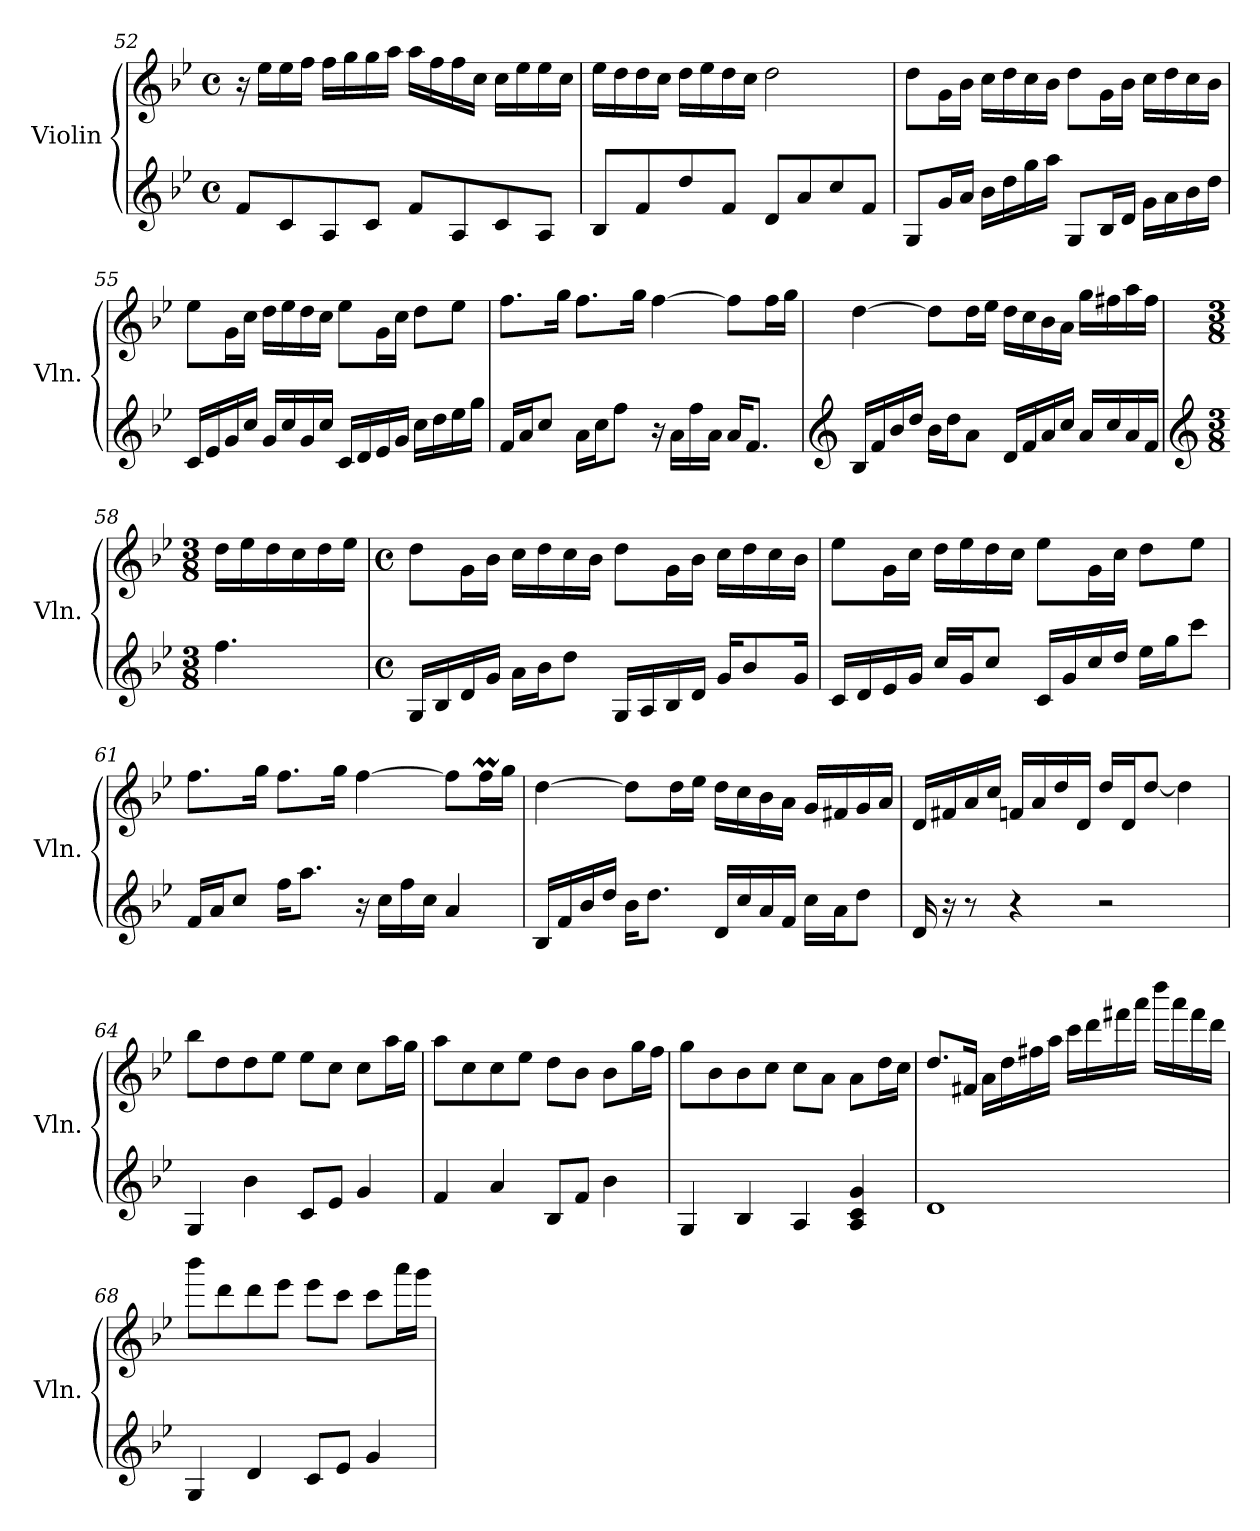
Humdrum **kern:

**kern	**kern
*part1	*part1
*staff2	*staff1
*I"Violin	*
*I'Vln.	*
*clefG2	*clefG2
*k[b-e-]	*k[b-e-]
*M4/4	*M4/4
*met(c)	*met(c)
=52	=52
8f/L	16r
.	16ee-\LL
8c/	16ee-\
.	16ff\JJ
8A/	16ff\LL
.	16gg\
8c/J	16gg\
.	16aa\JJ
8f/L	16aa\LL
.	16ff\
8A/	16ff\
.	16cc\JJ
8c/	16cc\LL
.	16ee-\
8A/J	16ee-\
.	16cc\JJ
!!LO:LB:g=z
=53	=53
8B-/L	16ee-\LL
.	16dd\
8f/	16dd\
.	16cc\JJ
8dd/	16dd\LL
.	16ee-\
8f/J	16dd\
.	16cc\JJ
8d/L	2dd\
8a/	.
8cc/	.
8f/J	.
=54	=54
8G/L	8dd\L
16g/L	16g\L
16a/JJ	16b-\JJ
16b-\LL	16cc\LL
16dd\	16dd\
16gg\	16cc\
16aa\JJ	16b-\JJ
8G/L	8dd\L
16B-/L	16g\L
16d/JJ	16b-\JJ
16g\LL	16cc\LL
16a\	16dd\
16b-\	16cc\
16dd\JJ	16b-\JJ
!!LO:PB:g=z
=55	=55
16c/LL	8ee-\L
16e-/	.
16g/	16g\L
16cc/JJ	16cc\JJ
16g/LL	16dd\LL
16cc/	16ee-\
16g/	16dd\
16cc/JJ	16cc\JJ
16c/LL	8ee-\L
16d/	.
16e-/	16g\L
16g/JJ	16cc\JJ
16cc\LL	8dd\L
16dd\	.
16ee-\	8ee-\J
16gg\JJ	.
=56	=56
16f/LL	8.ff\L
16a/J	.
8cc/J	.
.	16gg\Jk
16a\LL	8.ff\L
16cc\J	.
8ff\J	.
.	16gg\Jk
16r	[4ff\
16a\LL	.
16ff\	.
16a\JJ	.
16a/KL	8ff\L]
8.f/J	.
.	16ff\L
.	16gg\JJ
!!LO:LB:g=z
=57	=57
*clefG2	*
16B-/LL	[4dd\
16f/	.
16b-/	.
16dd/JJ	.
16b-\LL	8dd\L]
16dd\J	.
8a\J	16dd\L
.	16ee-\JJ
16d/LL	16dd\LL
16f/	16cc\
16a/	16b-\
16cc/JJ	16a\JJ
16a/LL	16gg\LL
16cc/	16ff#X\
16a/	16aa\
16f/JJ	16ff#\JJ
=58	=58
*clefG2	*
*M3/8	*M3/8
4.ff\	16dd\LL
.	16ee-\
.	16dd\
.	16cc\
.	16dd\
.	16ee-\JJ
!!LO:LB:g=z
=59	=59
*M4/4	*M4/4
*met(c)	*met(c)
16G/LL	8dd\L
16B-/	.
16d/	16g\L
16g/JJ	16b-\JJ
16a\LL	16cc\LL
16b-\J	16dd\
8dd\J	16cc\
.	16b-\JJ
16G/LL	8dd\L
16A/	.
16B-/	16g\L
16d/JJ	16b-\JJ
16g/KL	16cc\LL
8b-/	16dd\
.	16cc\
16g/Jk	16b-\JJ
=60	=60
16c/LL	8ee-\L
16d/	.
16e-/	16g\L
16g/JJ	16cc\JJ
16cc/LL	16dd\LL
16g/J	16ee-\
8cc/J	16dd\
.	16cc\JJ
16c/LL	8ee-\L
16g/	.
16cc/	16g\L
16dd/JJ	16cc\JJ
16ee-\LL	8dd\L
16gg\J	.
8ccc\J	8ee-\J
!!LO:LB:g=z
=61	=61
16f/LL	8.ff\L
16a/J	.
8cc/J	.
.	16gg\Jk
16ff\KL	8.ff\L
8.aa\J	.
.	16gg\Jk
16r	[4ff\
16cc\LL	.
16ff\	.
16cc\JJ	.
4a/	8ff\L]
.	16ffM\L
.	16gg\JJ
=62	=62
16B-/LL	[4dd\
16f/	.
16b-/	.
16dd/JJ	.
16b-\KL	8dd\L]
8.dd\J	.
.	16dd\L
.	16ee-\JJ
16d/LL	16dd\LL
16cc/	16cc\
16a/	16b-\
16f/JJ	16a\JJ
16cc\LL	16g/LL
16a\J	16f#X/
8dd\J	16g/
.	16a/JJ
!!LO:LB:g=z
=63	=63
16d/	16d/LL
16r	16f#X/
8r	16a/
.	16cc/JJ
4r	16fn/LL
.	16a/
.	16dd/
.	16d/JJ
2r	16dd/LL
.	16d/J
.	[8dd/J
.	4dd\]
=64	=64
4G/	8bb-\L
.	8dd\
4b-\	8dd\
.	8ee-\J
8c/L	8ee-\L
8e-/J	8cc\J
4g/	8cc\L
.	16aa\L
.	16gg\JJ
=65	=65
4f/	8aa\L
.	8cc\
4a/	8cc\
.	8ee-\J
8B-/L	8dd\L
8f/J	8b-\J
4b-\	8b-\L
.	16gg\L
.	16ff\JJ
!!LO:LB:g=z
=66	=66
4G/	8gg\L
.	8b-\
4B-/	8b-\
.	8cc\J
4A/	8cc\L
.	8a\J
4A/ 4c/ 4g/	8a\L
.	16dd\L
.	16cc\JJ
=67	=67
1d	8.dd/L
.	16f#X/Jk
.	16a\LL
.	16dd\
.	16ff#X\
.	16aa\JJ
.	16ccc\LL
.	16ddd\
.	16fff#\
.	16aaa\JJ
.	16dddd\LL
.	16aaa\
.	16fff#\
.	16ddd\JJ
=68	=68
4G/	8bbb-\L
.	8ddd\
4d/	8ddd\
.	8eee-\J
8c/L	8eee-\L
8e-/J	8ccc\J
4g/	8ccc\L
.	16aaa\L
.	16ggg\JJ
=	=
*-	*-
